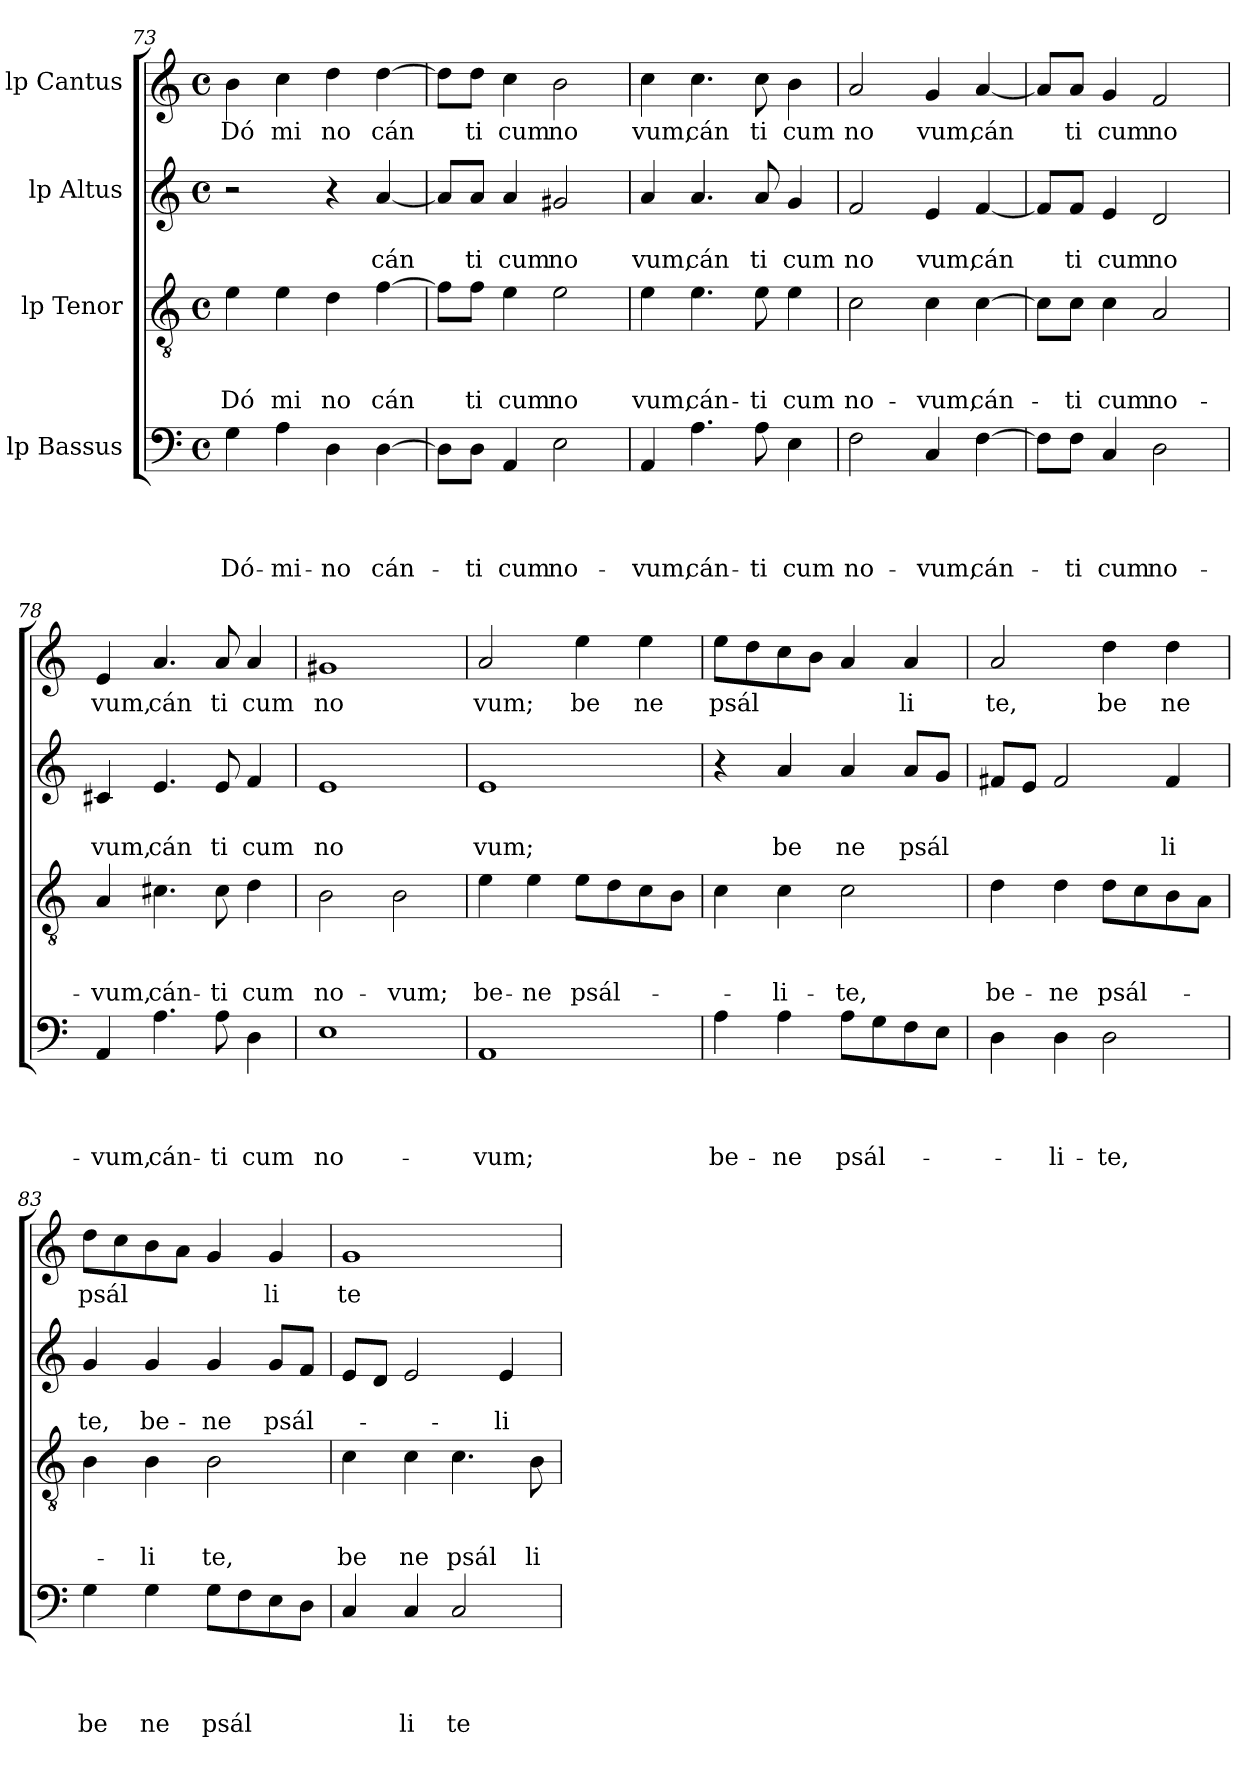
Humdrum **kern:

**kern	**text	**text	**text	**text	**kern	**text	**text	**text	**kern	**text	**text	**kern	**text
*part4	*part4	*part4	*part4	*part4	*part3	*part3	*part3	*part3	*part2	*part2	*part2	*part1	*part1
*staff4	*staff4	*staff4	*staff4	*staff4	*staff3	*staff3	*staff3	*staff3	*staff2	*staff2	*staff2	*staff1	*staff1
*I"lp Bassus	*	*	*	*	*I"lp Tenor	*	*	*	*I"lp Altus	*	*	*I"lp Cantus	*
*clefF4	*	*	*	*	*clefGv2	*	*	*	*clefG2	*	*	*clefG2	*
*k[]	*	*	*	*	*k[]	*	*	*	*k[]	*	*	*k[]	*
*C:	*	*	*	*	*C:	*	*	*	*C:	*	*	*C:	*
*M4/4	*	*	*	*	*M4/4	*	*	*	*M4/4	*	*	*M4/4	*
*met(c)	*	*	*	*	*met(c)	*	*	*	*met(c)	*	*	*met(c)	*
=73	=73	=73	=73	=73	=73	=73	=73	=73	=73	=73	=73	=73	=73
!	!	!	!	!LO:LY:b	!	!	!	!LO:LY:b	!	!	!	!	!LO:LY:b
4G\	.	.	.	Dó-	4e\	.	.	Dó	2r	.	.	4b\	Dó
!	!	!	!	!LO:LY:b	!	!	!	!LO:LY:b	!	!	!	!	!LO:LY:b
4A\	.	.	.	-mi-	4e\	.	.	mi	.	.	.	4cc\	mi
!	!	!	!	!LO:LY:b	!	!	!	!LO:LY:b	!	!	!	!	!LO:LY:b
4D\	.	.	.	-no	4d\	.	.	no	4r	.	.	4dd\	no
!	!	!	!	!LO:LY:b	!	!	!	!LO:LY:b	!	!	!LO:LY:b	!	!LO:LY:b
[>4D\	.	.	.	cán-	[>4f\	.	.	cán	[<4a/	.	cán	[>4dd\	cán
=74	=74	=74	=74	=74	=74	=74	=74	=74	=74	=74	=74	=74	=74
8D\L]	.	.	.	.	8f\L]	.	.	.	8a/L]	.	.	8dd\L]	.
!	!	!	!	!LO:LY:b	!	!	!	!LO:LY:b	!	!	!LO:LY:b	!	!LO:LY:b
8D\J	.	.	.	-ti	8f\J	.	.	ti	8a/J	.	ti	8dd\J	ti
!	!	!	!	!LO:LY:b	!	!	!	!LO:LY:b	!	!	!LO:LY:b	!	!LO:LY:b
4AA/	.	.	.	cum	4e\	.	.	cum	4a/	.	cum	4cc\	cum
!	!	!	!	!LO:LY:b	!	!	!	!LO:LY:b	!	!	!LO:LY:b	!	!LO:LY:b
2E\	.	.	.	no-	2e\	.	.	no	2g#X/	.	no	2b\	no
!!LO:LB:g=z
=75	=75	=75	=75	=75	=75	=75	=75	=75	=75	=75	=75	=75	=75
!	!	!	!	!LO:LY:b	!	!	!	!LO:LY:b	!	!	!LO:LY:b	!	!LO:LY:b
4AA/	.	.	.	-vum,	4e\	.	.	vum,	4a/	.	vum,	4cc\	vum,
!	!	!	!	!LO:LY:b	!	!	!	!LO:LY:b	!	!	!LO:LY:b	!	!LO:LY:b
4.A\	.	.	.	cán-	4.e\	.	.	cán-	4.a/	.	cán	4.cc\	cán
!	!	!	!	!LO:LY:b	!	!	!	!LO:LY:b	!	!	!LO:LY:b	!	!LO:LY:b
8A\	.	.	.	-ti	8e\	.	.	-ti	8a/	.	ti	8cc\	ti
!	!	!	!	!LO:LY:b	!	!	!	!LO:LY:b	!	!	!LO:LY:b	!	!LO:LY:b
4E\	.	.	.	cum	4e\	.	.	cum	4g/	.	cum	4b\	cum
=76	=76	=76	=76	=76	=76	=76	=76	=76	=76	=76	=76	=76	=76
!	!	!	!	!LO:LY:b	!	!	!	!LO:LY:b	!	!	!LO:LY:b	!	!LO:LY:b
2F\	.	.	.	no-	2c\	.	.	no-	2f/	.	no	2a/	no
!	!	!	!	!LO:LY:b	!	!	!	!LO:LY:b	!	!	!LO:LY:b	!	!LO:LY:b
4C/	.	.	.	-vum,	4c\	.	.	-vum,	4e/	.	vum,	4g/	vum,
!	!	!	!	!LO:LY:b	!	!	!	!LO:LY:b	!	!	!LO:LY:b	!	!LO:LY:b
[>4F\	.	.	.	cán-	[>4c\	.	.	cán-	[<4f/	.	cán	[<4a/	cán
=77	=77	=77	=77	=77	=77	=77	=77	=77	=77	=77	=77	=77	=77
8F\L]	.	.	.	.	8c\L]	.	.	.	8f/L]	.	.	8a/L]	.
!	!	!	!	!LO:LY:b	!	!	!	!LO:LY:b	!	!	!LO:LY:b	!	!LO:LY:b
8F\J	.	.	.	-ti	8c\J	.	.	-ti	8f/J	.	ti	8a/J	ti
!	!	!	!	!LO:LY:b	!	!	!	!LO:LY:b	!	!	!LO:LY:b	!	!LO:LY:b
4C/	.	.	.	cum	4c\	.	.	cum	4e/	.	cum	4g/	cum
!	!	!	!	!LO:LY:b	!	!	!	!LO:LY:b	!	!	!LO:LY:b	!	!LO:LY:b
2D\	.	.	.	no-	2A/	.	.	no-	2d/	.	no	2f/	no
=78	=78	=78	=78	=78	=78	=78	=78	=78	=78	=78	=78	=78	=78
!	!	!	!	!LO:LY:b	!	!	!	!LO:LY:b	!	!	!LO:LY:b	!	!LO:LY:b
4AA/	.	.	.	-vum,	4A/	.	.	-vum,	4c#X/	.	vum,	4e/	vum,
!	!	!	!	!LO:LY:b	!	!	!	!LO:LY:b	!	!	!LO:LY:b	!	!LO:LY:b
4.A\	.	.	.	cán-	4.c#X\	.	.	cán-	4.e/	.	cán	4.a/	cán
!	!	!	!	!LO:LY:b	!	!	!	!LO:LY:b	!	!	!LO:LY:b	!	!LO:LY:b
8A\	.	.	.	-ti	8c#\	.	.	-ti	8e/	.	ti	8a/	ti
!	!	!	!	!LO:LY:b	!	!	!	!LO:LY:b	!	!	!LO:LY:b	!	!LO:LY:b
4D\	.	.	.	cum	4d\	.	.	cum	4f/	.	cum	4a/	cum
=79	=79	=79	=79	=79	=79	=79	=79	=79	=79	=79	=79	=79	=79
!	!	!	!	!LO:LY:b	!	!	!	!LO:LY:b	!	!	!LO:LY:b	!	!LO:LY:b
1E	.	.	.	no-	2B\	.	.	no-	1e	.	no	1g#X	no
!	!	!	!	!	!	!	!	!LO:LY:b	!	!	!	!	!
.	.	.	.	.	2B\	.	.	-vum;	.	.	.	.	.
=80	=80	=80	=80	=80	=80	=80	=80	=80	=80	=80	=80	=80	=80
!	!	!	!	!LO:LY:b	!	!	!	!LO:LY:b	!	!	!LO:LY:b	!	!LO:LY:b
1AA	.	.	.	-vum;	4e\	.	.	be-	1e	.	vum;	2a/	vum;
!	!	!	!	!	!	!	!	!LO:LY:b	!	!	!	!	!
.	.	.	.	.	4e\	.	.	-ne	.	.	.	.	.
!	!	!	!	!	!	!	!	!LO:LY:b	!	!	!	!	!LO:LY:b
.	.	.	.	.	8e\L	.	.	psál-	.	.	.	4ee\	be
.	.	.	.	.	8d\	.	.	.	.	.	.	.	.
!	!	!	!	!	!	!	!	!	!	!	!	!	!LO:LY:b
.	.	.	.	.	8c\	.	.	.	.	.	.	4ee\	ne
.	.	.	.	.	8B\J	.	.	.	.	.	.	.	.
=81	=81	=81	=81	=81	=81	=81	=81	=81	=81	=81	=81	=81	=81
!	!	!	!	!LO:LY:b	!	!	!	!	!	!	!	!	!LO:LY:b
4A\	.	.	.	be-	4c\	.	.	.	4r	.	.	8ee\L	psál
.	.	.	.	.	.	.	.	.	.	.	.	8dd\	.
!	!	!	!	!LO:LY:b	!	!	!	!LO:LY:b	!	!	!LO:LY:b	!	!
4A\	.	.	.	-ne	4c\	.	.	-li-	4a/	.	be	8cc\	.
.	.	.	.	.	.	.	.	.	.	.	.	8b\J	.
!	!	!	!	!LO:LY:b	!	!	!	!LO:LY:b	!	!	!LO:LY:b	!	!
8A\L	.	.	.	psál-	2c\	.	.	-te,	4a/	.	ne	4a/	.
8G\	.	.	.	.	.	.	.	.	.	.	.	.	.
!	!	!	!	!	!	!	!	!	!	!	!LO:LY:b	!	!LO:LY:b
8F\	.	.	.	.	.	.	.	.	8a/L	.	psál	4a/	li
8E\J	.	.	.	.	.	.	.	.	8g/J	.	.	.	.
=82	=82	=82	=82	=82	=82	=82	=82	=82	=82	=82	=82	=82	=82
!	!	!	!	!	!	!	!	!LO:LY:b	!	!	!	!	!LO:LY:b
4D\	.	.	.	.	4d\	.	.	be-	8f#X/L	.	.	2a/	te,
.	.	.	.	.	.	.	.	.	8e/J	.	.	.	.
!	!	!	!	!LO:LY:b	!	!	!	!LO:LY:b	!	!	!	!	!
4D\	.	.	.	-li-	4d\	.	.	-ne	2f#/	.	.	.	.
!	!	!	!	!LO:LY:b	!	!	!	!LO:LY:b	!	!	!	!	!LO:LY:b
2D\	.	.	.	-te,	8d\L	.	.	psál-	.	.	.	4dd\	be
.	.	.	.	.	8c\	.	.	.	.	.	.	.	.
!	!	!	!	!	!	!	!	!	!	!	!LO:LY:b	!	!LO:LY:b
.	.	.	.	.	8B\	.	.	.	4f#/	.	li	4dd\	ne
.	.	.	.	.	8A\J	.	.	.	.	.	.	.	.
!!LO:LB:g=z
=83	=83	=83	=83	=83	=83	=83	=83	=83	=83	=83	=83	=83	=83
!	!	!	!	!LO:LY:b	!	!	!	!	!	!	!LO:LY:b	!	!LO:LY:b
4G\	.	.	.	be	4B\	.	.	.	4g/	.	te,	8dd\L	psál
.	.	.	.	.	.	.	.	.	.	.	.	8cc\	.
!	!	!	!	!LO:LY:b	!	!	!	!LO:LY:b	!	!	!LO:LY:b	!	!
4G\	.	.	.	ne	4B\	.	.	-li	4g/	.	be-	8b\	.
.	.	.	.	.	.	.	.	.	.	.	.	8a\J	.
!	!	!	!	!LO:LY:b	!	!	!	!LO:LY:b	!	!	!LO:LY:b	!	!
8G\L	.	.	.	psál	2B\	.	.	te,	4g/	.	-ne	4g/	.
8F\	.	.	.	.	.	.	.	.	.	.	.	.	.
!	!	!	!	!	!	!	!	!	!	!	!LO:LY:b	!	!LO:LY:b
8E\	.	.	.	.	.	.	.	.	8g/L	.	psál-	4g/	li
8D\J	.	.	.	.	.	.	.	.	8f/J	.	.	.	.
=84	=84	=84	=84	=84	=84	=84	=84	=84	=84	=84	=84	=84	=84
!	!	!	!	!	!	!	!	!LO:LY:b	!	!	!	!	!LO:LY:b
4C/	.	.	.	.	4c\	.	.	be	8e/L	.	.	1g	te
.	.	.	.	.	.	.	.	.	8d/J	.	.	.	.
!	!	!	!	!LO:LY:b	!	!	!	!LO:LY:b	!	!	!	!	!
4C/	.	.	.	li	4c\	.	.	ne	2e/	.	.	.	.
!	!	!	!	!LO:LY:b	!	!	!	!LO:LY:b	!	!	!	!	!
2C/	.	.	.	te	4.c\	.	.	psál	.	.	.	.	.
!	!	!	!	!	!	!	!	!	!	!	!LO:LY:b	!	!
.	.	.	.	.	.	.	.	.	4e/	.	-li-	.	.
!	!	!	!	!	!	!	!	!LO:LY:b	!	!	!	!	!
.	.	.	.	.	8B\	.	.	li	.	.	.	.	.
=	=	=	=	=	=	=	=	=	=	=	=	=	=
*-	*-	*-	*-	*-	*-	*-	*-	*-	*-	*-	*-	*-	*-
